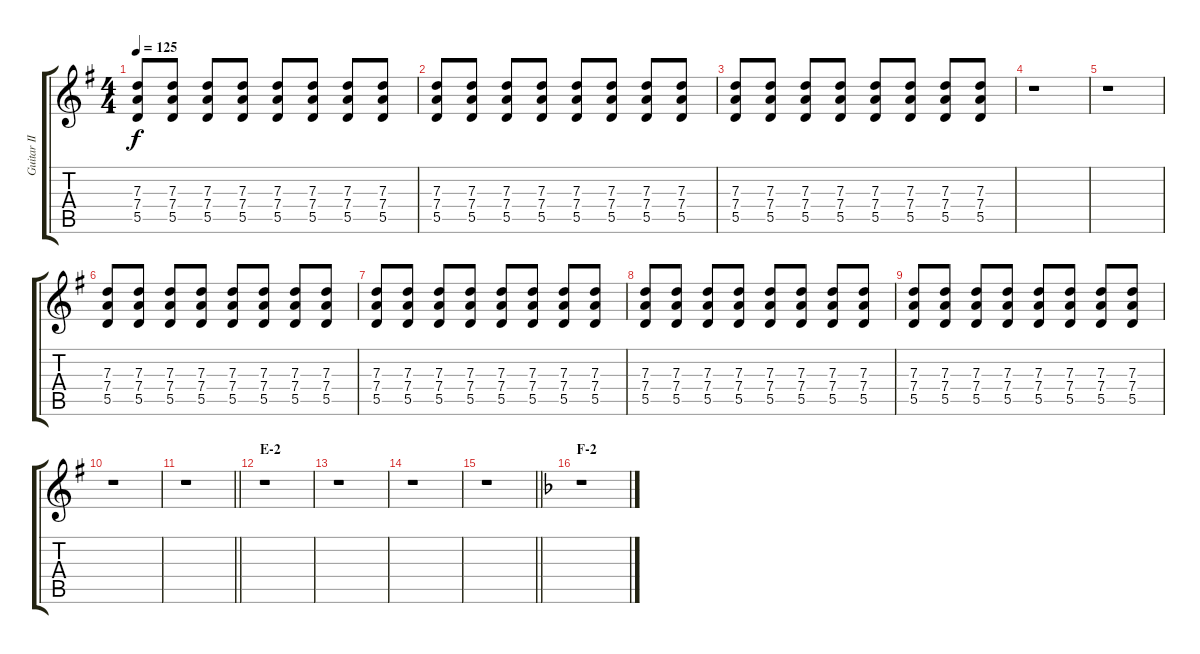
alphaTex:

\track ("Guitar II" "Guitar II") {instrument overdrivenguitar}
\staff {score tabs}
\tuning (E4 B3 G3 D3 A2 E2) {hide}
\ts (4 4)
\tempo 125
\clef g2
\ks g
(7.3 7.4 5.5).8{dy f} (7.3 7.4 5.5).8 (7.3 7.4 5.5).8 (7.3 7.4 5.5).8 (7.3 7.4 5.5).8 (7.3 7.4 5.5).8 (7.3 7.4 5.5).8 (7.3 7.4 5.5).8 |
(7.3 7.4 5.5).8 (7.3 7.4 5.5).8 (7.3 7.4 5.5).8 (7.3 7.4 5.5).8 (7.3 7.4 5.5).8 (7.3 7.4 5.5).8 (7.3 7.4 5.5).8 (7.3 7.4 5.5).8 |
(7.3 7.4 5.5).8 (7.3 7.4 5.5).8 (7.3 7.4 5.5).8 (7.3 7.4 5.5).8 (7.3 7.4 5.5).8 (7.3 7.4 5.5).8 (7.3 7.4 5.5).8 (7.3 7.4 5.5).8 |
r.1 |
r.1 |
(7.3 7.4 5.5).8 (7.3 7.4 5.5).8 (7.3 7.4 5.5).8 (7.3 7.4 5.5).8 (7.3 7.4 5.5).8 (7.3 7.4 5.5).8 (7.3 7.4 5.5).8 (7.3 7.4 5.5).8 |
(7.3 7.4 5.5).8 (7.3 7.4 5.5).8 (7.3 7.4 5.5).8 (7.3 7.4 5.5).8 (7.3 7.4 5.5).8 (7.3 7.4 5.5).8 (7.3 7.4 5.5).8 (7.3 7.4 5.5).8 |
(7.3 7.4 5.5).8 (7.3 7.4 5.5).8 (7.3 7.4 5.5).8 (7.3 7.4 5.5).8 (7.3 7.4 5.5).8 (7.3 7.4 5.5).8 (7.3 7.4 5.5).8 (7.3 7.4 5.5).8 |
(7.3 7.4 5.5).8 (7.3 7.4 5.5).8 (7.3 7.4 5.5).8 (7.3 7.4 5.5).8 (7.3 7.4 5.5).8 (7.3 7.4 5.5).8 (7.3 7.4 5.5).8 (7.3 7.4 5.5).8 |
r.1 |
\barLineRight lightlight
r.1 |
\section ("" "E-2")
r.1 |
r.1 |
r.1 |
\barLineRight lightlight
r.1 |
\section ("" "F-2")
\ks f
r.1
